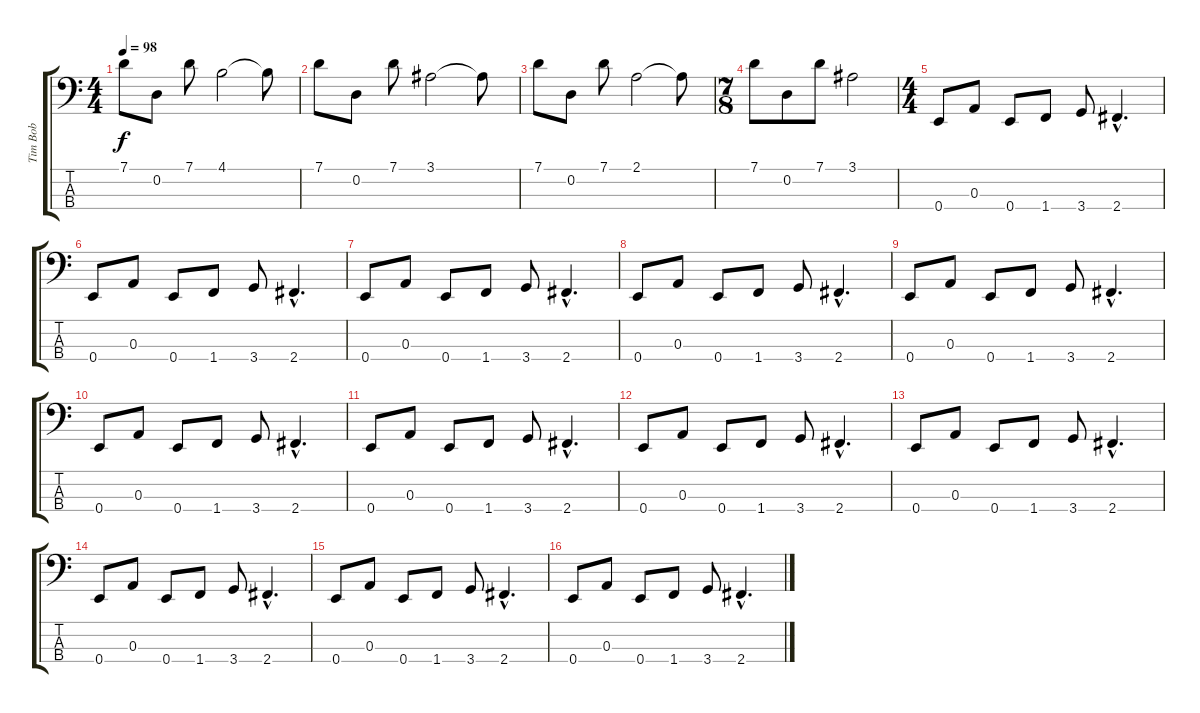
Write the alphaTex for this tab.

\track ("Tim Bob" "Tim Bob") {instrument slapbass1}
\staff {score tabs}
\tuning (G2 D2 A1 E1) {hide}
\ts (4 4)
\tempo 98
\clef f4
\ks c
7.1.8{dy f} 0.2.8 7.1.8 4.1.2 4.1{t}.8 |
7.1.8 0.2.8 7.1.8 3.1.2 3.1{t}.8 |
7.1.8 0.2.8 7.1.8 2.1.2 2.1{t}.8 |
\ts (7 8)
7.1.8 0.2.8 7.1.8 3.1.2 |
\ts (4 4)
0.4.8 0.3.8 0.4.8 1.4.8 3.4.8 2.4{hac}.4{d} |
0.4.8 0.3.8 0.4.8 1.4.8 3.4.8 2.4{hac}.4{d} |
0.4.8 0.3.8 0.4.8 1.4.8 3.4.8 2.4{hac}.4{d} |
0.4.8 0.3.8 0.4.8 1.4.8 3.4.8 2.4{hac}.4{d} |
0.4.8 0.3.8 0.4.8 1.4.8 3.4.8 2.4{hac}.4{d} |
0.4.8 0.3.8 0.4.8 1.4.8 3.4.8 2.4{hac}.4{d} |
0.4.8 0.3.8 0.4.8 1.4.8 3.4.8 2.4{hac}.4{d} |
0.4.8 0.3.8 0.4.8 1.4.8 3.4.8 2.4{hac}.4{d} |
0.4.8 0.3.8 0.4.8 1.4.8 3.4.8 2.4{hac}.4{d} |
0.4.8 0.3.8 0.4.8 1.4.8 3.4.8 2.4{hac}.4{d} |
0.4.8 0.3.8 0.4.8 1.4.8 3.4.8 2.4{hac}.4{d} |
0.4.8 0.3.8 0.4.8 1.4.8 3.4.8 2.4{hac}.4{d}
